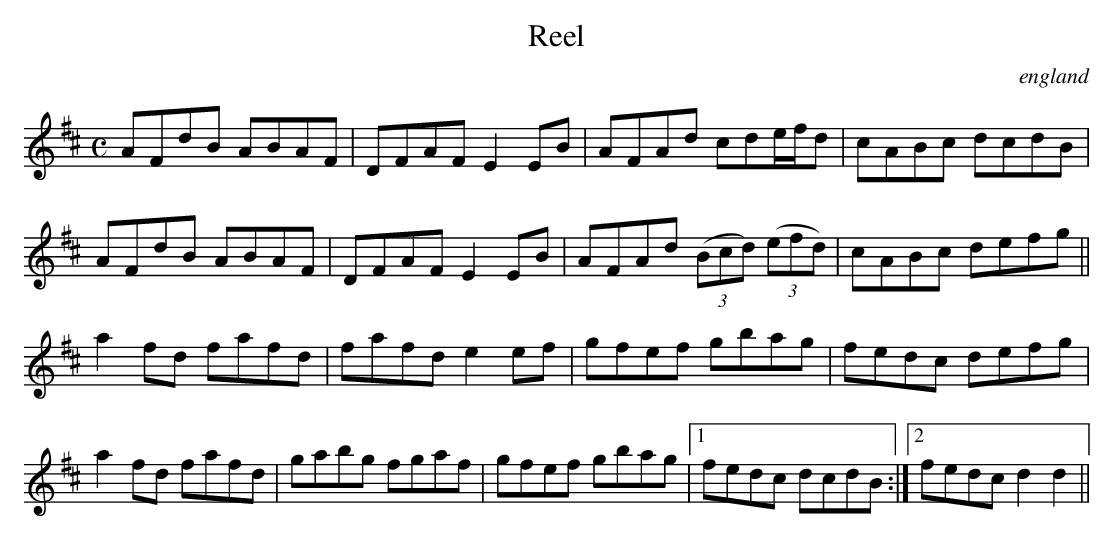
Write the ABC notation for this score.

X:1
T:Reel
O:england
M:C
L:1/8
K:D
AFdB ABAF|DFAF E2 EB|AFAd cde/f/d|cABc dcdB|
AFdB ABAF|DFAF E2 EB|AFAd ((3Bcd) ((3efd)|cABc defg||
a2 fd fafd|fafd e2 ef|gfef gbag|fedc defg|
a2 fd fafd|gabg fgaf|gfef gbag|1 fedc dcdB:|2 fedc d2 d2||
